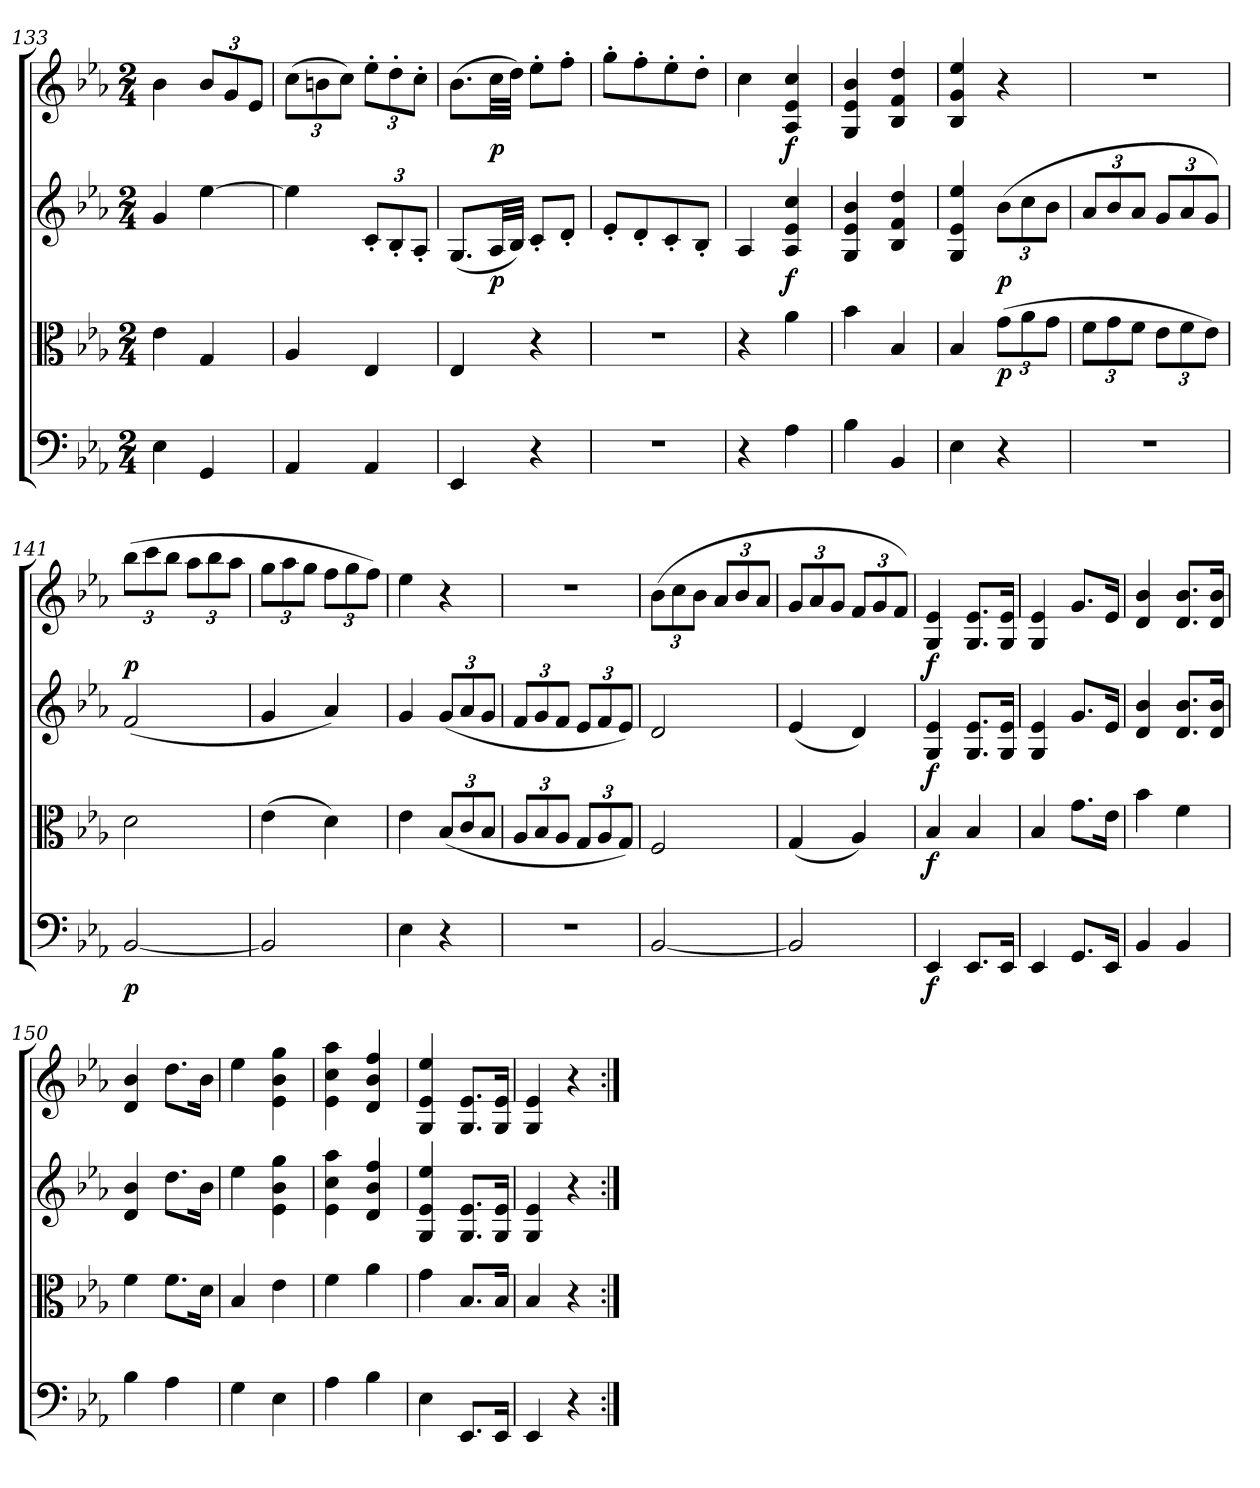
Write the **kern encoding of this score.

**kern	**dynam	**kern	**dynam	**kern	**dynam	**kern	**dynam
*part4	*part4	*part3	*part3	*part2	*part2	*part1	*part1
*staff4	*staff4	*staff3	*staff3	*staff2	*staff2	*staff1	*staff1
*clefF4	*	*clefC3	*	*clefG2	*	*clefG2	*
*k[b-e-a-]	*	*k[b-e-a-]	*	*k[b-e-a-]	*	*k[b-e-a-]	*
*E-:	*	*E-:	*	*E-:	*	*E-:	*
*M2/4	*	*M2/4	*	*M2/4	*	*M2/4	*
=133	=133	=133	=133	=133	=133	=133	=133
4E-\	.	4e-\	.	4g/	.	4b-\	.
4GG/	.	4G/	.	[4ee-\	.	12b-/L	.
.	.	.	.	.	.	12g/	.
.	.	.	.	.	.	12e-/J	.
=134	=134	=134	=134	=134	=134	=134	=134
4AA-/	.	4A-/	.	4ee-\]	.	(12cc\L	.
.	.	.	.	.	.	12bn\	.
.	.	.	.	.	.	12cc\J)	.
4AA-/	.	4E-/	.	12c'/L	.	12ee-'\L	.
.	.	.	.	12B-'/	.	12dd'\	.
.	.	.	.	12A-'/J	.	12cc'\J	.
=135	=135	=135	=135	=135	=135	=135	=135
4EE-/	.	4E-/	.	(8.G/L	.	(8.b-\L	.
.	.	.	.	32A-/LL	p	32cc\LL	p
.	.	.	.	32B-/JJJ)	.	32dd\JJJ)	.
4r	.	4r	.	8c'/L	.	8ee-'\L	.
.	.	.	.	8d'/J	.	8ff'\J	.
=136	=136	=136	=136	=136	=136	=136	=136
2r	.	2r	.	8e-'/L	.	8gg'\L	.
.	.	.	.	8d'/	.	8ff'\	.
.	.	.	.	8c'/	.	8ee-'\	.
.	.	.	.	8B-'/J	.	8dd'\J	.
=137	=137	=137	=137	=137	=137	=137	=137
4r	.	4r	.	4A-/	.	4cc\	.
4A-\	.	4a-\	.	4A-/ 4e-/ 4cc/	f	4A-/ 4e-/ 4cc/	f
=138	=138	=138	=138	=138	=138	=138	=138
4B-\	.	4b-\	.	4G/ 4e-/ 4b-/	.	4G/ 4e-/ 4b-/	.
4BB-/	.	4B-/	.	4B-/ 4f/ 4dd/	.	4B-/ 4f/ 4dd/	.
=139	=139	=139	=139	=139	=139	=139	=139
4E-\	.	4B-/	.	4G/ 4e-/ 4ee-/	.	4B-/ 4g/ 4ee-/	.
4r	.	(12g\L	p	(12b-\L	p	4r	.
.	.	12a-\	.	12cc\	.	.	.
.	.	12g\J	.	12b-\J	.	.	.
=140	=140	=140	=140	=140	=140	=140	=140
2r	.	12f\L	.	12a-/L	.	2r	.
.	.	12g\	.	12b-/	.	.	.
.	.	12f\J	.	12a-/J	.	.	.
.	.	12e-\L	.	12g/L	.	.	.
.	.	12f\	.	12a-/	.	.	.
.	.	12e-\J)	.	12g/J)	.	.	.
=141	=141	=141	=141	=141	=141	=141	=141
[2BB-/	p	2d\	.	(2f/	.	(12bb-\L	p
.	.	.	.	.	.	12ccc\	.
.	.	.	.	.	.	12bb-\J	.
.	.	.	.	.	.	12aa-\L	.
.	.	.	.	.	.	12bb-\	.
.	.	.	.	.	.	12aa-\J	.
=142	=142	=142	=142	=142	=142	=142	=142
2BB-/]	.	(4e-\	.	4g/	.	12gg\L	.
.	.	.	.	.	.	12aa-\	.
.	.	.	.	.	.	12gg\J	.
.	.	4d\)	.	4a-/)	.	12ff\L	.
.	.	.	.	.	.	12gg\	.
.	.	.	.	.	.	12ff\J)	.
=143	=143	=143	=143	=143	=143	=143	=143
4E-\	.	4e-\	.	4g/	.	4ee-\	.
4r	.	(12B-/L	.	(12g/L	.	4r	.
.	.	12c/	.	12a-/	.	.	.
.	.	12B-/J	.	12g/J	.	.	.
=144	=144	=144	=144	=144	=144	=144	=144
2r	.	12A-/L	.	12f/L	.	2r	.
.	.	12B-/	.	12g/	.	.	.
.	.	12A-/J	.	12f/J	.	.	.
.	.	12G/L	.	12e-/L	.	.	.
.	.	12A-/	.	12f/	.	.	.
.	.	12G/J)	.	12e-/J)	.	.	.
=145	=145	=145	=145	=145	=145	=145	=145
[2BB-/	.	2F/	.	2d/	.	(12b-\L	.
.	.	.	.	.	.	12cc\	.
.	.	.	.	.	.	12b-\J	.
.	.	.	.	.	.	12a-/L	.
.	.	.	.	.	.	12b-/	.
.	.	.	.	.	.	12a-/J	.
=146	=146	=146	=146	=146	=146	=146	=146
2BB-/]	.	(4G/	.	(4e-/	.	12g/L	.
.	.	.	.	.	.	12a-/	.
.	.	.	.	.	.	12g/J	.
.	.	4A-/)	.	4d/)	.	12f/L	.
.	.	.	.	.	.	12g/	.
.	.	.	.	.	.	12f/J)	.
=147	=147	=147	=147	=147	=147	=147	=147
4EE-/	f	4B-/	f	4G/ 4e-/	f	4G/ 4e-/	f
8.EE-/L	.	4B-/	.	8.G/ 8.e-/L	.	8.G/ 8.e-/L	.
16EE-/Jk	.	.	.	16G/ 16e-/Jk	.	16G/ 16e-/Jk	.
=148	=148	=148	=148	=148	=148	=148	=148
4EE-/	.	4B-/	.	4G/ 4e-/	.	4G/ 4e-/	.
8.GG/L	.	8.g\L	.	8.g/L	.	8.g/L	.
16EE-/Jk	.	16e-\Jk	.	16e-/Jk	.	16e-/Jk	.
=149	=149	=149	=149	=149	=149	=149	=149
4BB-/	.	4b-\	.	4d/ 4b-/	.	4d/ 4b-/	.
4BB-/	.	4f\	.	8.d/ 8.b-/L	.	8.d/ 8.b-/L	.
.	.	.	.	16d/ 16b-/Jk	.	16d/ 16b-/Jk	.
=150	=150	=150	=150	=150	=150	=150	=150
4B-\	.	4f\	.	4d/ 4b-/	.	4d/ 4b-/	.
4A-\	.	8.f\L	.	8.dd\L	.	8.dd\L	.
.	.	16d\Jk	.	16b-\Jk	.	16b-\Jk	.
=151	=151	=151	=151	=151	=151	=151	=151
4G\	.	4B-/	.	4ee-\	.	4ee-\	.
4E-\	.	4e-\	.	4e-\ 4b-\ 4gg\	.	4e-\ 4b-\ 4gg\	.
=152	=152	=152	=152	=152	=152	=152	=152
4A-\	.	4f\	.	4e-\ 4cc\ 4aa-\	.	4e-\ 4cc\ 4aa-\	.
4B-\	.	4a-\	.	4d/ 4b-/ 4ff/	.	4d/ 4b-/ 4ff/	.
=153	=153	=153	=153	=153	=153	=153	=153
4E-\	.	4g\	.	4G/ 4e-/ 4ee-/	.	4G/ 4e-/ 4ee-/	.
8.EE-/L	.	8.B-/L	.	8.G/ 8.e-/L	.	8.G/ 8.e-/L	.
16EE-/Jk	.	16B-/Jk	.	16G/ 16e-/Jk	.	16G/ 16e-/Jk	.
=154	=154	=154	=154	=154	=154	=154	=154
4EE-/	.	4B-/	.	4G/ 4e-/	.	4G/ 4e-/	.
4r	.	4r	.	4r	.	4r	.
=:|!	=:|!	=:|!	=:|!	=:|!	=:|!	=:|!	=:|!
*-	*-	*-	*-	*-	*-	*-	*-
